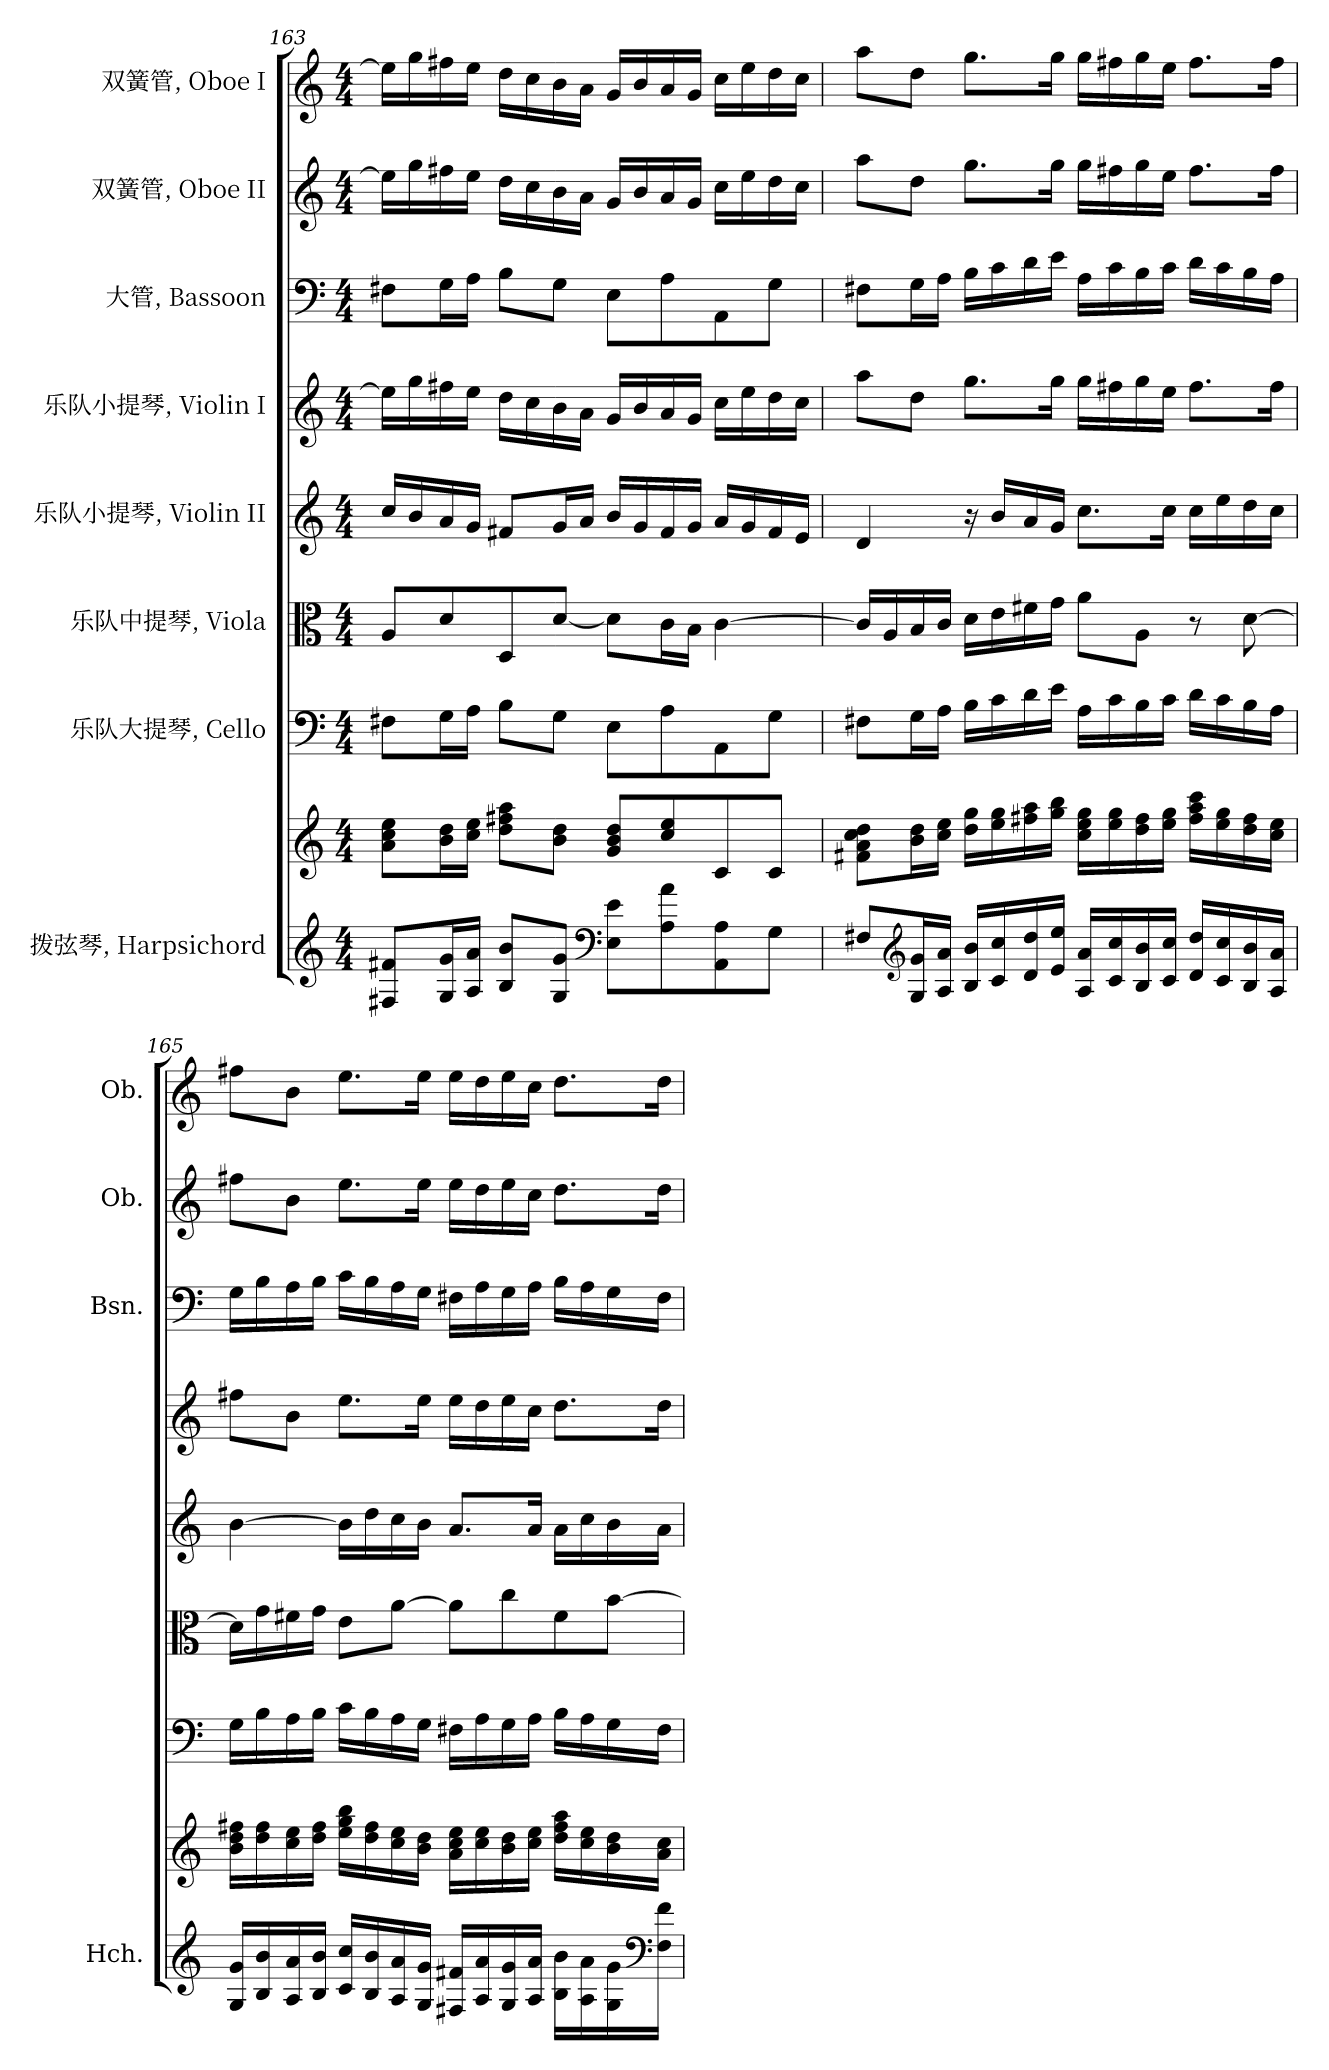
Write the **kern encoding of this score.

**kern	**kern	**kern	**kern	**kern	**kern	**kern	**kern	**kern
*part8	*part8	*part7	*part6	*part5	*part4	*part3	*part2	*part1
*staff9	*staff8	*staff7	*staff6	*staff5	*staff4	*staff3	*staff2	*staff1
*I"拨弦琴, Harpsichord	*	*I"乐队大提琴, Cello	*I"乐队中提琴, Viola	*I"乐队小提琴, Violin II	*I"乐队小提琴, Violin I	*I"大管, Bassoon	*I"双簧管, Oboe II	*I"双簧管, Oboe I
*I'Hch.	*	*	*	*	*	*I'Bsn.	*I'Ob.	*I'Ob.
*clefG2	*clefG2	*clefF4	*clefC3	*clefG2	*clefG2	*clefF4	*clefG2	*clefG2
*k[]	*k[]	*k[]	*k[]	*k[]	*k[]	*k[]	*k[]	*k[]
*M4/4	*M4/4	*M4/4	*M4/4	*M4/4	*M4/4	*M4/4	*M4/4	*M4/4
=163	=163	=163	=163	=163	=163	=163	=163	=163
8F#X/ 8f#X/L	8a\ 8cc\ 8ee\L	8F#X\L	8A/L	16cc/LL	16ee\LL]	8F#X\L	16ee\LL]	16ee\LL]
.	.	.	.	16b/	16gg\	.	16gg\	16gg\
16G/ 16g/L	16b\ 16dd\L	16G\L	8d/	16a/	16ff#X\	16G\L	16ff#X\	16ff#X\
16A/ 16a/JJ	16cc\ 16ee\JJ	16A\JJ	.	16g/JJ	16ee\JJ	16A\JJ	16ee\JJ	16ee\JJ
8B/ 8b/L	8dd\ 8ff#X\ 8aa\L	8B\L	8D/	8f#X/L	16dd\LL	8B\L	16dd\LL	16dd\LL
.	.	.	.	.	16cc\	.	16cc\	16cc\
8G/ 8g/J	8b\ 8dd\J	8G\J	[8d/J	16g/L	16b\	8G\J	16b\	16b\
.	.	.	.	16a/JJ	16a\JJ	.	16a\JJ	16a\JJ
*clefF4	*	*	*	*	*	*	*	*
8E\ 8e\L	8g/ 8b/ 8dd/L	8E\L	8d\L]	16b/LL	16g/LL	8E\L	16g/LL	16g/LL
.	.	.	.	16g/	16b/	.	16b/	16b/
8A\ 8a\	8cc/ 8ee/	8A\	16c\L	16f#/	16a/	8A\	16a/	16a/
.	.	.	16B\JJ	16g/JJ	16g/JJ	.	16g/JJ	16g/JJ
8AA\ 8A\	8c/	8AA\	[4c\	16a/LL	16cc\LL	8AA\	16cc\LL	16cc\LL
.	.	.	.	16g/	16ee\	.	16ee\	16ee\
8G\J	8c/J	8G\J	.	16f#/	16dd\	8G\J	16dd\	16dd\
.	.	.	.	16e/JJ	16cc\JJ	.	16cc\JJ	16cc\JJ
!!LO:PB:g=z
=164	=164	=164	=164	=164	=164	=164	=164	=164
8F#X/L	8f#X\ 8a\ 8cc\ 8dd\L	8F#X\L	16c/LL]	4d/	8aa\L	8F#X\L	8aa\L	8aa\L
.	.	.	16A/	.	.	.	.	.
*clefG2	*	*	*	*	*	*	*	*
16G/ 16g/L	16b\ 16dd\L	16G\L	16B/	.	8dd\J	16G\L	8dd\J	8dd\J
16A/ 16a/JJ	16cc\ 16ee\JJ	16A\JJ	16c/JJ	.	.	16A\JJ	.	.
16B/ 16b/LL	16dd\ 16gg\LL	16B\LL	16d\LL	16r	8.gg\L	16B\LL	8.gg\L	8.gg\L
16c/ 16cc/	16ee\ 16gg\	16c\	16e\	16b/LL	.	16c\	.	.
16d/ 16dd/	16ff#X\ 16aa\	16d\	16f#X\	16a/	.	16d\	.	.
16e/ 16ee/JJ	16gg\ 16bb\JJ	16e\JJ	16g\JJ	16g/JJ	16gg\Jk	16e\JJ	16gg\Jk	16gg\Jk
16A/ 16a/LL	16cc\ 16ee\ 16gg\LL	16A\LL	8a\L	8.cc\L	16gg\LL	16A\LL	16gg\LL	16gg\LL
16c/ 16cc/	16ee\ 16gg\	16c\	.	.	16ff#X\	16c\	16ff#X\	16ff#X\
16B/ 16b/	16dd\ 16ff#\	16B\	8A\J	.	16gg\	16B\	16gg\	16gg\
16c/ 16cc/JJ	16ee\ 16gg\JJ	16c\JJ	.	16cc\Jk	16ee\JJ	16c\JJ	16ee\JJ	16ee\JJ
16d/ 16dd/LL	16ff#\ 16aa\ 16ccc\LL	16d\LL	8r	16cc\LL	8.ff#\L	16d\LL	8.ff#\L	8.ff#\L
16c/ 16cc/	16ee\ 16gg\	16c\	.	16ee\	.	16c\	.	.
16B/ 16b/	16dd\ 16ff#\	16B\	[8d\	16dd\	.	16B\	.	.
16A/ 16a/JJ	16cc\ 16ee\JJ	16A\JJ	.	16cc\JJ	16ff#\Jk	16A\JJ	16ff#\Jk	16ff#\Jk
!!LO:PB:g=z
=165	=165	=165	=165	=165	=165	=165	=165	=165
16G/ 16g/LL	16b\ 16dd\ 16ff#X\LL	16G\LL	16d\LL]	[4b\	8ff#X\L	16G\LL	8ff#X\L	8ff#X\L
16B/ 16b/	16dd\ 16ff#\	16B\	16g\	.	.	16B\	.	.
16A/ 16a/	16cc\ 16ee\	16A\	16f#X\	.	8b\J	16A\	8b\J	8b\J
16B/ 16b/JJ	16dd\ 16ff#\JJ	16B\JJ	16g\JJ	.	.	16B\JJ	.	.
16c/ 16cc/LL	16ee\ 16gg\ 16bb\LL	16c\LL	8e\L	16b\LL]	8.ee\L	16c\LL	8.ee\L	8.ee\L
16B/ 16b/	16dd\ 16ff#\	16B\	.	16dd\	.	16B\	.	.
16A/ 16a/	16cc\ 16ee\	16A\	[8a\J	16cc\	.	16A\	.	.
16G/ 16g/JJ	16b\ 16dd\JJ	16G\JJ	.	16b\JJ	16ee\Jk	16G\JJ	16ee\Jk	16ee\Jk
16F#X/ 16f#X/LL	16a\ 16cc\ 16ee\LL	16F#X\LL	8a\L]	8.a/L	16ee\LL	16F#X\LL	16ee\LL	16ee\LL
16A/ 16a/	16cc\ 16ee\	16A\	.	.	16dd\	16A\	16dd\	16dd\
16G/ 16g/	16b\ 16dd\	16G\	8cc\	.	16ee\	16G\	16ee\	16ee\
16A/ 16a/JJ	16cc\ 16ee\JJ	16A\JJ	.	16a/Jk	16cc\JJ	16A\JJ	16cc\JJ	16cc\JJ
16B\ 16b\LL	16dd\ 16ff#\ 16aa\LL	16B\LL	8f#\	16a\LL	8.dd\L	16B\LL	8.dd\L	8.dd\L
16A\ 16a\	16cc\ 16ee\	16A\	.	16cc\	.	16A\	.	.
16G\ 16g\	16b\ 16dd\	16G\	[8b\J	16b\	.	16G\	.	.
*clefF4	*	*	*	*	*	*	*	*
16F#\ 16f#\JJ	16a\ 16cc\JJ	16F#\JJ	.	16a\JJ	16dd\Jk	16F#\JJ	16dd\Jk	16dd\Jk
=	=	=	=	=	=	=	=	=
*-	*-	*-	*-	*-	*-	*-	*-	*-
